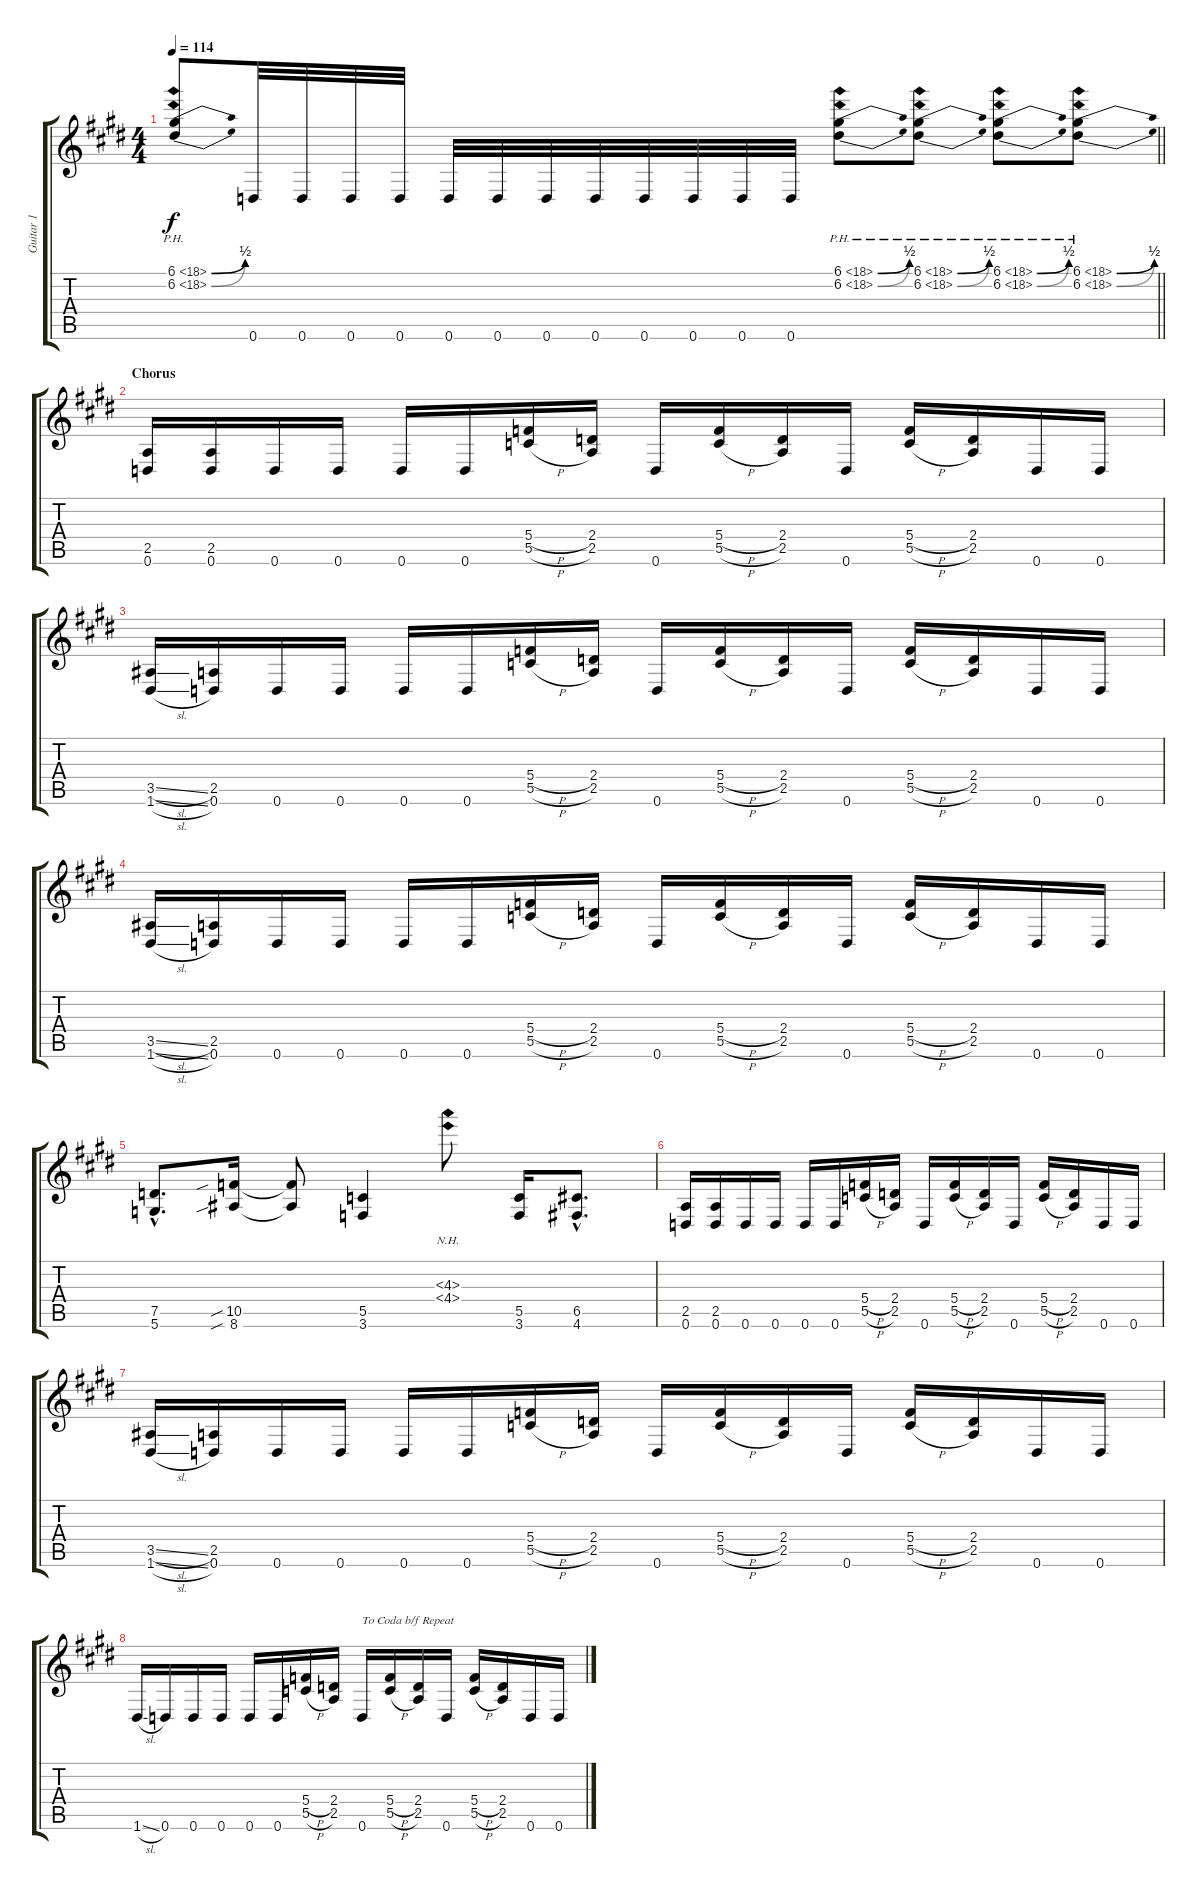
\track ("Guitar 1" "Guitar 1") {instrument distortionguitar}
\staff {score tabs}
\tuning (D4 A3 F3 C3 G2 D2) {hide}
\ts (4 4)
\tempo 114
\clef g2
\barLineRight lightlight
\ks c#minor
(6.1{be (bend 0 0 60 2) ph 12} 6.2{be (bend 0 0 60 2) ph 12}).8{dy f} 0.6.32 0.6.32 0.6.32 0.6.32 0.6.32 0.6.32 0.6.32 0.6.32 0.6.32 0.6.32 0.6.32 0.6.32 (6.1{be (bend 0 0 60 2) ph 12} 6.2{be (bend 0 0 60 2) ph 12}).8 (6.1{be (bend 0 0 60 2) ph 12} 6.2{be (bend 0 0 60 2) ph 12}).8 (6.1{be (bend 0 0 60 2) ph 12} 6.2{be (bend 0 0 60 2) ph 12}).8 (6.1{be (bend 0 0 60 2) ph 12} 6.2{be (bend 0 0 60 2) ph 12}).8 |
\section ("" "Chorus")
(2.5 0.6).16 (2.5 0.6).16 0.6.16 0.6.16 0.6.16 0.6.16 (5.4{h} 5.5{h}).16 (2.4 2.5).16 0.6.16 (5.4{h} 5.5{h}).16 (2.4 2.5).16 0.6.16 (5.4{h} 5.5{h}).16 (2.4 2.5).16 0.6.16 0.6.16 |
(3.5{sl} 1.6{sl}).16 (2.5 0.6).16 0.6.16 0.6.16 0.6.16 0.6.16 (5.4{h} 5.5{h}).16 (2.4 2.5).16 0.6.16 (5.4{h} 5.5{h}).16 (2.4 2.5).16 0.6.16 (5.4{h} 5.5{h}).16 (2.4 2.5).16 0.6.16 0.6.16 |
(3.5{sl} 1.6{sl}).16 (2.5 0.6).16 0.6.16 0.6.16 0.6.16 0.6.16 (5.4{h} 5.5{h}).16 (2.4 2.5).16 0.6.16 (5.4{h} 5.5{h}).16 (2.4 2.5).16 0.6.16 (5.4{h} 5.5{h}).16 (2.4 2.5).16 0.6.16 0.6.16 |
(7.5{hac} 5.6{hac}).8{d} (10.5{sib} 8.6{sib}).16 (10.5{t} 8.6{t}).8 (5.5 3.6).4 (4.3{nh} 4.4{nh}).8 (5.5 3.6).16 (6.5{hac} 4.6{hac}).8{d} |
(2.5 0.6).16 (2.5 0.6).16 0.6.16 0.6.16 0.6.16 0.6.16 (5.4{h} 5.5{h}).16 (2.4 2.5).16 0.6.16 (5.4{h} 5.5{h}).16 (2.4 2.5).16 0.6.16 (5.4{h} 5.5{h}).16 (2.4 2.5).16 0.6.16 0.6.16 |
(3.5{sl} 1.6{sl}).16 (2.5 0.6).16 0.6.16 0.6.16 0.6.16 0.6.16 (5.4{h} 5.5{h}).16 (2.4 2.5).16 0.6.16 (5.4{h} 5.5{h}).16 (2.4 2.5).16 0.6.16 (5.4{h} 5.5{h}).16 (2.4 2.5).16 0.6.16 0.6.16 |
1.6{sl}.16 0.6.16 0.6.16 0.6.16 0.6.16 0.6.16 (5.4{h} 5.5{h}).16 (2.4 2.5).16 0.6.16{txt "To Coda b/f Repeat"} (5.4{h} 5.5{h}).16 (2.4 2.5).16 0.6.16 (5.4{h} 5.5{h}).16 (2.4 2.5).16 0.6.16 0.6.16
